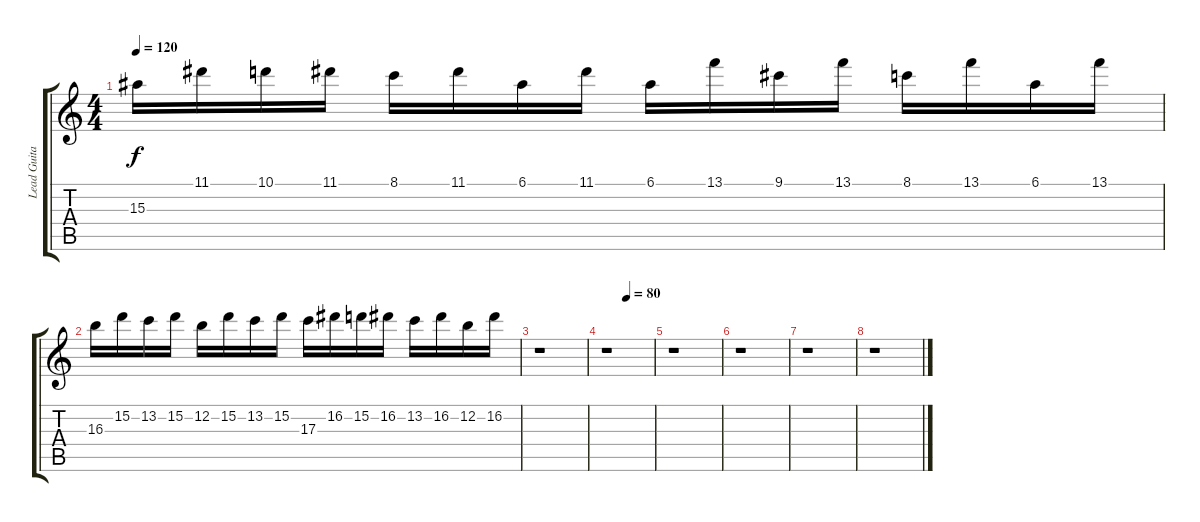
\track ("Lead Guitar II" "Lead Guita") {instrument overdrivenguitar}
\staff {score tabs}
\tuning (E4 B3 G3 D3 A2 E2) {hide}
\ts (4 4)
\tempo 120
\clef g2
\ks c
15.3.16{dy f} 11.1.16 10.1.16 11.1.16 8.1.16 11.1.16 6.1.16 11.1.16 6.1.16 13.1.16 9.1.16 13.1.16 8.1.16 13.1.16 6.1.16 13.1.16 |
16.3.16 15.2.16 13.2.16 15.2.16 12.2.16 15.2.16 13.2.16 15.2.16 17.3.16 16.2.16 15.2.16 16.2.16 13.2.16 16.2.16 12.2.16 16.2.16 |
r.1 |
\tempo (80 0.4375)
r.1 |
r.1 |
r.1 |
r.1 |
r.1
